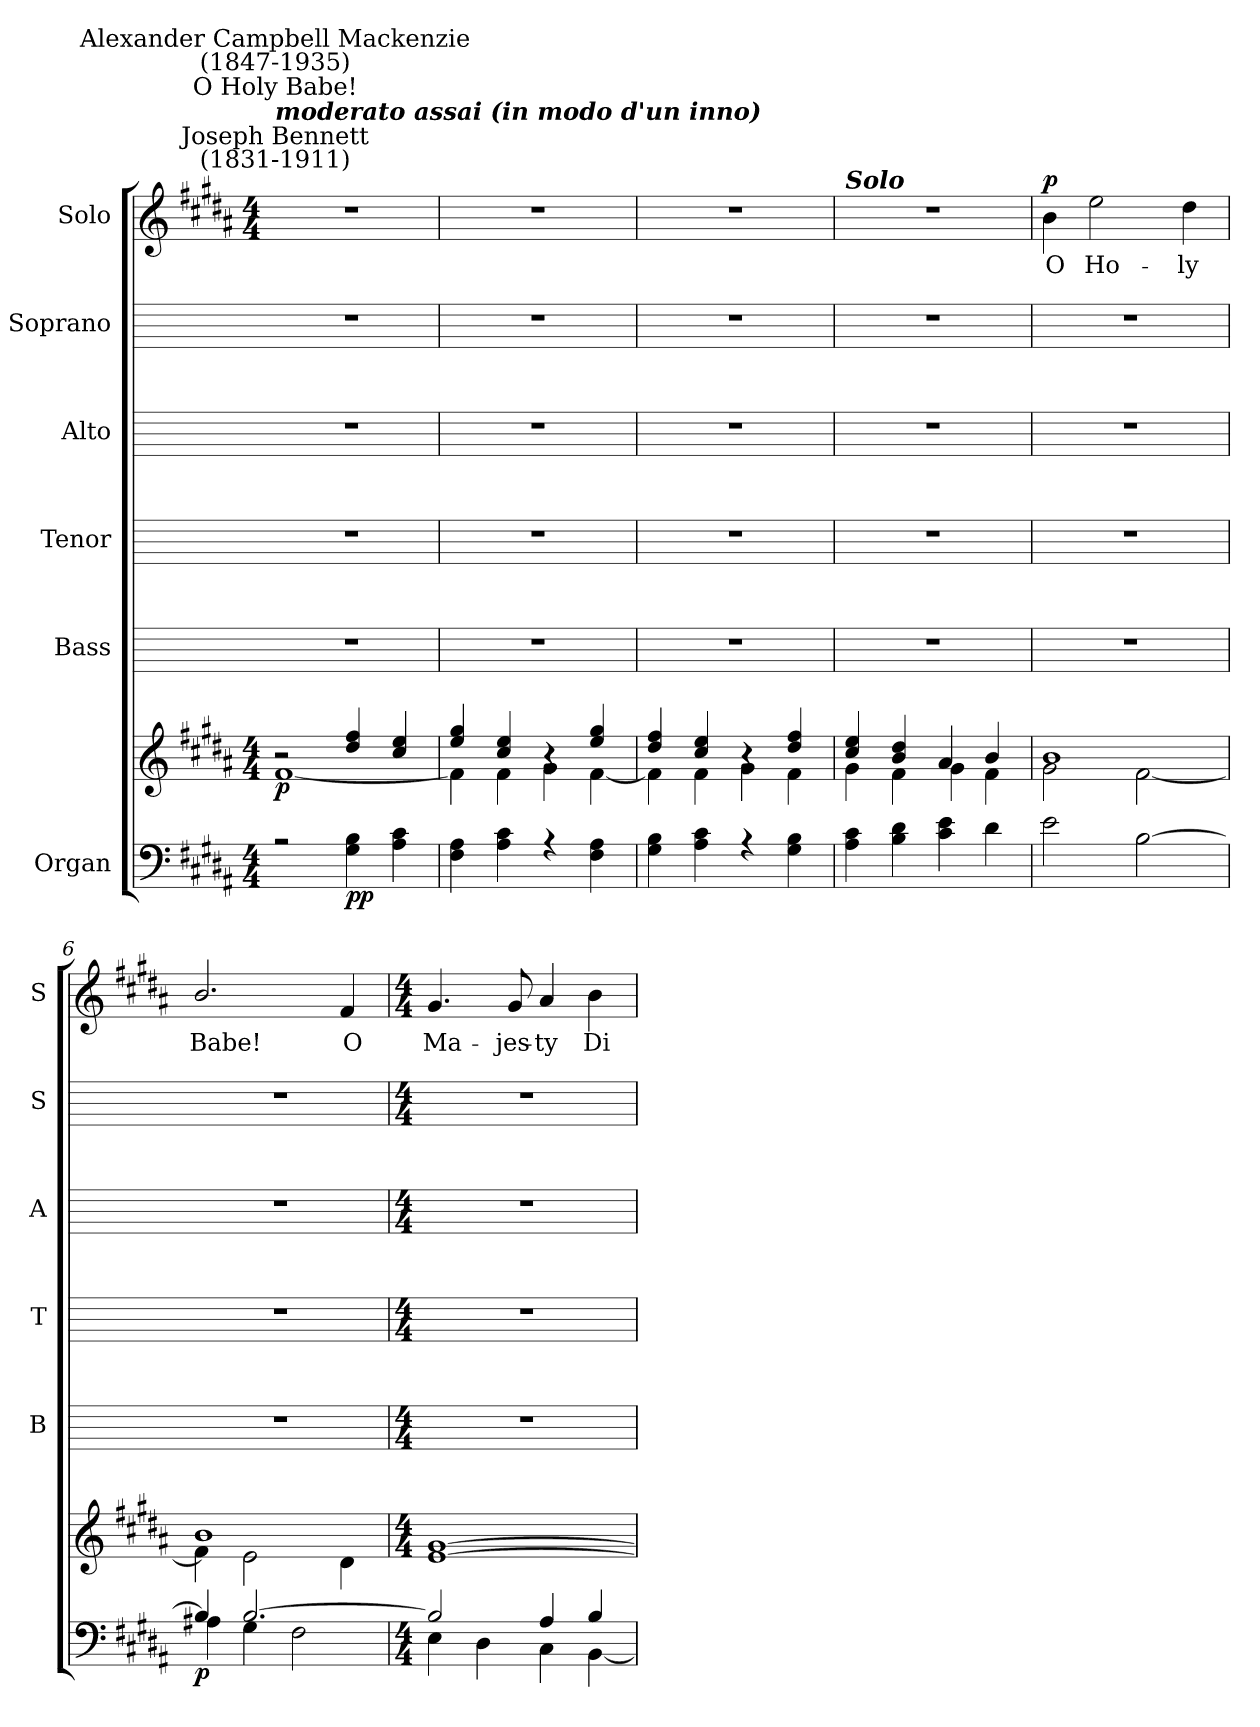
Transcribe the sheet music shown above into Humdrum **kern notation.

**kern	**kern	**dynam	**kern	**kern	**kern	**kern	**kern	**text	**dynam
*part6	*part6	*part6	*part5	*part4	*part3	*part2	*part1	*part1	*part1
*staff7	*staff6	*staff6/7	*staff5	*staff4	*staff3	*staff2	*staff1	*staff1	*staff1
*I"Organ	*	*	*I"Bass	*I"Tenor	*I"Alto	*I"Soprano	*I"Solo	*	*
*	*	*	*I'B	*I'T	*I'A	*I'S	*I'S	*	*
*clefF4	*clefG2	*	*	*	*	*	*clefG2	*	*
*k[f#c#g#d#a#]	*k[f#c#g#d#a#]	*	*	*	*	*	*k[f#c#g#d#a#]	*	*
*B:	*B:	*	*	*	*	*	*B:	*	*
*M4/4	*M4/4	*	*	*	*	*	*M4/4	*	*
*MM69	*MM69	*	*MM69	*MM69	*MM69	*MM69	*MM69	*	*
=1	=1	=1	=1	=1	=1	=1	=1	=1	=1
*^	*^	*	*	*	*	*	*	*	*
*	*	*	*^	*	*	*	*	*	*	*	*
!	!	!	!	!	!	!	!	!	!	!LO:TX:a:cj:t=Joseph Bennett\n(1831-1911)	!	!
!	!	!	!	!	!	!	!	!	!	!LO:TX:a:Bi:t=moderato assai (in modo d'un inno)	!	!
!	!	!	!	!	!	!	!	!	!	!LO:TX:a:cj:t=O Holy Babe!	!	!
!	!	!	!	!	!	!	!	!	!	!LO:TX:a:cj:t=Alexander Campbell Mackenzie\n(1847-1935)	!	!
!	!	!	!	!	!LO:DY:b	!	!	!	!	!	!	!
2r	1ryy	2r	[1f#\	1ryy	p	1r	1r	1r	1r	1r	.	.
!	!	!	!	!	!LO:DY:b=2	!	!	!	!	!	!	!
!	!	!	!	!	!LO:DY:n=1:b	!	!	!	!	!	!	!
4G#\ 4B\	.	4dd#/ 4ff#/	.	.	p p	.	.	.	.	.	.	.
4A#\ 4c#\	.	4cc#/ 4ee/	.	.	.	.	.	.	.	.	.	.
=2	=2	=2	=2	=2	=2	=2	=2	=2	=2	=2	=2	=2
4F#\ 4A#\	1ryy	4ee/ 4gg#/	4f#\]	1ryy	.	1r	1r	1r	1r	1r	.	.
4A#\ 4c#\	.	4cc#/ 4ee/	4f#\	.	.	.	.	.	.	.	.	.
4r	.	4r	4g#\	.	.	.	.	.	.	.	.	.
4F#\ 4A#\	.	4ee/ 4gg#/	[4f#\	.	.	.	.	.	.	.	.	.
=3	=3	=3	=3	=3	=3	=3	=3	=3	=3	=3	=3	=3
4G#\ 4B\	1ryy	4dd#/ 4ff#/	4f#\]	1ryy	.	1r	1r	1r	1r	1r	.	.
4A#\ 4c#\	.	4cc#/ 4ee/	4f#\	.	.	.	.	.	.	.	.	.
4r	.	4r	4g#\	.	.	.	.	.	.	.	.	.
4G#\ 4B\	.	4dd#/ 4ff#/	4f#\	.	.	.	.	.	.	.	.	.
=4	=4	=4	=4	=4	=4	=4	=4	=4	=4	=4	=4	=4
!	!	!	!	!	!	!	!	!	!	!LO:TX:a:Bi:t=Solo	!	!
4A#\ 4c#\	1ryy	4cc#/ 4ee/	4g#\	1ryy	.	1r	1r	1r	1r	1r	.	.
4B\ 4d#\	.	4b/ 4dd#/	4f#\	.	.	.	.	.	.	.	.	.
4c#\ 4e\	.	4a#/	4g#\	.	.	.	.	.	.	.	.	.
4d#\	.	4b/	4f#\	.	.	.	.	.	.	.	.	.
=5	=5	=5	=5	=5	=5	=5	=5	=5	=5	=5	=5	=5
!	!	!	!	!	!	!	!	!	!	!	!LO:LY:b	!LO:DY:b
2e\	1ryy	1b/	2g#\	1ryy	.	1r	1r	1r	1r	4b	O	p
!	!	!	!	!	!	!	!	!	!	!	!LO:LY:b	!
.	.	.	.	.	.	.	.	.	.	2ee	Ho-	.
[2B\	.	.	[2f#\	.	.	.	.	.	.	.	.	.
!	!	!	!	!	!	!	!	!	!	!	!LO:LY:b	!
.	.	.	.	.	.	.	.	.	.	4dd#	-ly	.
=6	=6	=6	=6	=6	=6	=6	=6	=6	=6	=6	=6	=6
!	!	!	!	!	!LO:DY:b=2	!	!	!	!	!	!LO:LY:b	!
4B/]	4A#X\	1b/	4f#\]	1ryy	p	1r	1r	1r	1r	2.b/	Babe!	.
[2.B/	4G#\	.	2e\	.	.	.	.	.	.	.	.	.
.	2F#\	.	.	.	.	.	.	.	.	.	.	.
!	!	!	!	!	!	!	!	!	!	!	!LO:LY:b	!
.	.	.	4d#\	.	.	.	.	.	.	4f#	O	.
!!LO:LB:g=z
=7	=7	=7	=7	=7	=7	=7	=7	=7	=7	=7	=7	=7
*M4/4	*	*M4/4	*	*	*	*M4/4	*M4/4	*M4/4	*M4/4	*M4/4	*	*
!	!	!	!	!	!	!	!	!	!	!	!LO:LY:b	!
2B/]	4E\	[1e/ [1g#/	1ryy	1ryy	.	1r	1r	1r	1r	4.g#	Ma-	.
.	4D#\	.	.	.	.	.	.	.	.	.	.	.
!	!	!	!	!	!	!	!	!	!	!	!LO:LY:b	!
.	.	.	.	.	.	.	.	.	.	8g#	-jes-	.
!	!	!	!	!	!	!	!	!	!	!	!LO:LY:b	!
4A#/	4C#\	.	.	.	.	.	.	.	.	4a#	-ty	.
!	!	!	!	!	!	!	!	!	!	!	!LO:LY:b	!
4B/	[4BB\	.	.	.	.	.	.	.	.	4b	Di-	.
*v	*v	*	*	*	*	*	*	*	*	*	*	*
*	*v	*v	*v	*	*	*	*	*	*	*	*
=	=	=	=	=	=	=	=	=	=
*-	*-	*-	*-	*-	*-	*-	*-	*-	*-
